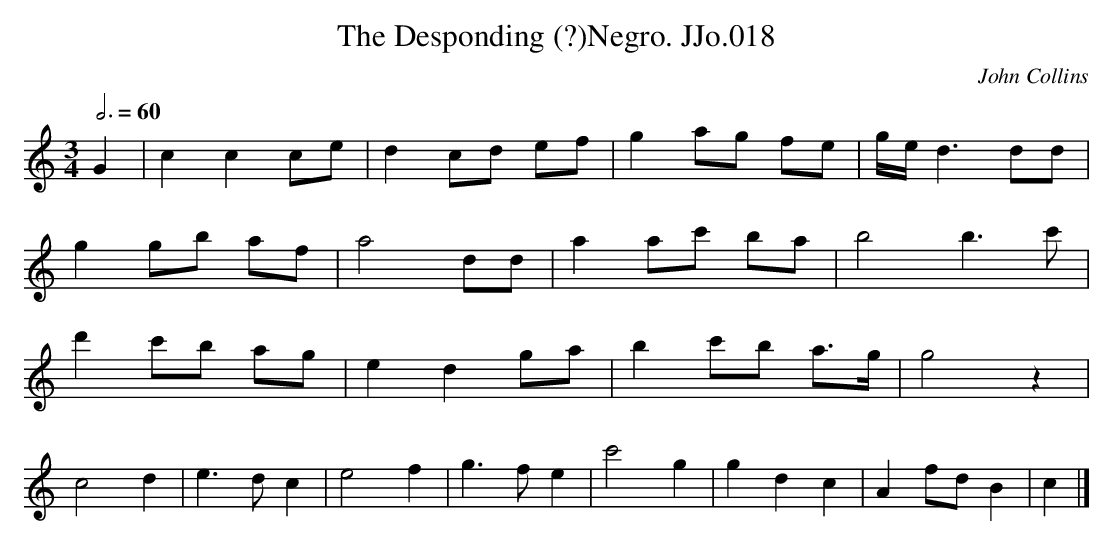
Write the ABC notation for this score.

X:1
T:Desponding (?)Negro. JJo.018, The
C:John Collins
M:3/4
L:1/8
Q:3/4=60
K:C
G2|c2c2 ce|d2 cd ef|g2 ag fe|g/e/ d3dd|
g2gb af|a4dd|a2ac' ba|b4b3c'|
d'2 c'b ag|e2d2ga|b2 c'b a>g|g4z2|
c4d2|e3dc2|e4f2|g3fe2|c'4g2|g2d2c2|A2fdB2|c2|]
